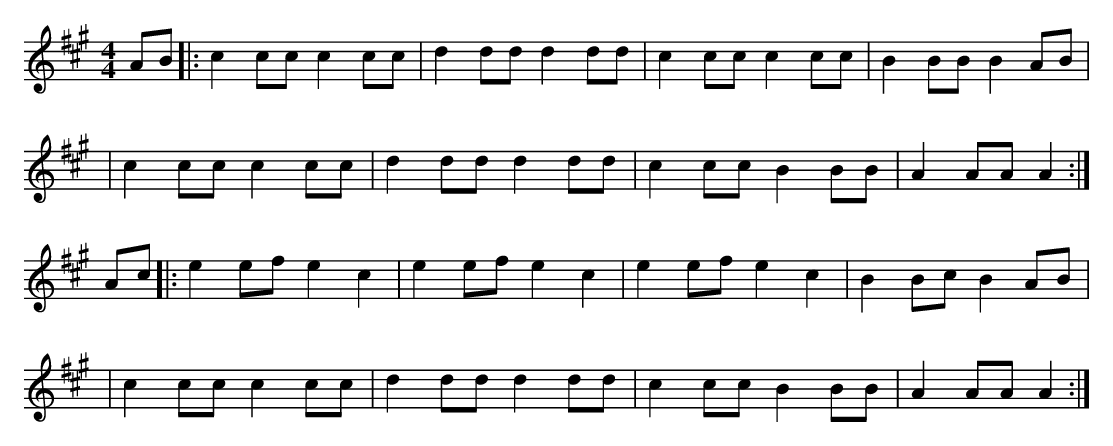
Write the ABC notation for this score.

X:1
M:4/4
K:A
AB |: c2 cc c2 cc | d2 dd d2 dd | c2 cc c2 cc | B2 BB B2 AB |
|c2 cc c2 cc | d2 dd d2 dd | c2 cc B2 BB | A2 AA A2 :|
Ac |: e2 ef e2 c2 | e2 ef e2 c2 | e2 ef e2 c2 | B2 Bc B2 AB |
|c2 cc c2 cc | d2 dd d2 dd | c2 cc B2 BB | A2 AA A2 :|
